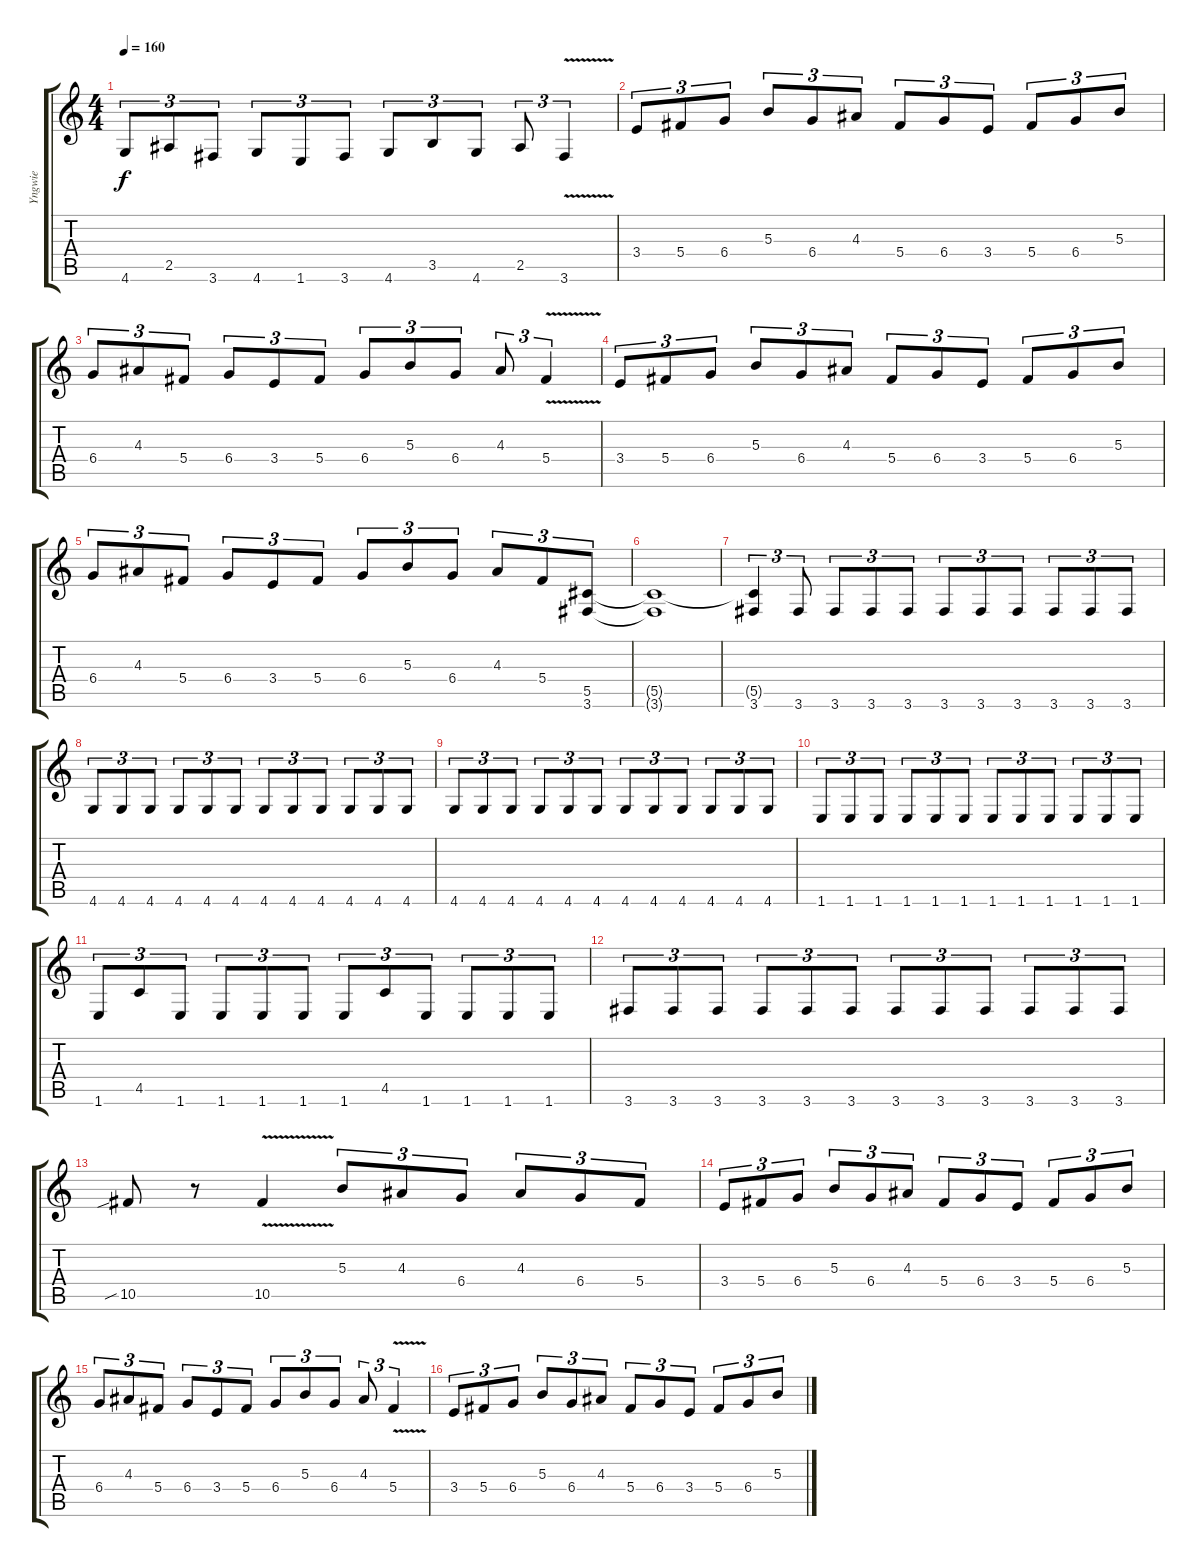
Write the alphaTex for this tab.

\track ("Yngwie" "Yngwie") {instrument overdrivenguitar}
\staff {score tabs}
\tuning (Eb4 Bb3 Gb3 Db3 Ab2 Eb2) {hide}
\ts (4 4)
\tempo 160
\clef g2
\ks c
4.6.8{tu (3 2) dy f} 2.5.8{tu (3 2)} 3.6.8{tu (3 2)} 4.6.8{tu (3 2)} 1.6.8{tu (3 2)} 3.6.8{tu (3 2)} 4.6.8{tu (3 2)} 3.5.8{tu (3 2)} 4.6.8{tu (3 2)} 2.5.8{tu (3 2)} 3.6{v}.4{tu (3 2)} |
3.4.8{tu (3 2)} 5.4.8{tu (3 2)} 6.4.8{tu (3 2)} 5.3.8{tu (3 2)} 6.4.8{tu (3 2)} 4.3.8{tu (3 2)} 5.4.8{tu (3 2)} 6.4.8{tu (3 2)} 3.4.8{tu (3 2)} 5.4.8{tu (3 2)} 6.4.8{tu (3 2)} 5.3.8{tu (3 2)} |
6.4.8{tu (3 2)} 4.3.8{tu (3 2)} 5.4.8{tu (3 2)} 6.4.8{tu (3 2)} 3.4.8{tu (3 2)} 5.4.8{tu (3 2)} 6.4.8{tu (3 2)} 5.3.8{tu (3 2)} 6.4.8{tu (3 2)} 4.3.8{tu (3 2)} 5.4{v}.4{tu (3 2)} |
3.4.8{tu (3 2)} 5.4.8{tu (3 2)} 6.4.8{tu (3 2)} 5.3.8{tu (3 2)} 6.4.8{tu (3 2)} 4.3.8{tu (3 2)} 5.4.8{tu (3 2)} 6.4.8{tu (3 2)} 3.4.8{tu (3 2)} 5.4.8{tu (3 2)} 6.4.8{tu (3 2)} 5.3.8{tu (3 2)} |
6.4.8{tu (3 2)} 4.3.8{tu (3 2)} 5.4.8{tu (3 2)} 6.4.8{tu (3 2)} 3.4.8{tu (3 2)} 5.4.8{tu (3 2)} 6.4.8{tu (3 2)} 5.3.8{tu (3 2)} 6.4.8{tu (3 2)} 4.3.8{tu (3 2)} 5.4.8{tu (3 2)} (5.5 3.6).8{tu (3 2)} |
\section ("" "")
(5.5{t} 3.6{t}).1 |
(5.5{t} 3.6).4{tu (3 2)} 3.6.8{tu (3 2)} 3.6.8{tu (3 2)} 3.6.8{tu (3 2)} 3.6.8{tu (3 2)} 3.6.8{tu (3 2)} 3.6.8{tu (3 2)} 3.6.8{tu (3 2)} 3.6.8{tu (3 2)} 3.6.8{tu (3 2)} 3.6.8{tu (3 2)} |
4.6.8{tu (3 2)} 4.6.8{tu (3 2)} 4.6.8{tu (3 2)} 4.6.8{tu (3 2)} 4.6.8{tu (3 2)} 4.6.8{tu (3 2)} 4.6.8{tu (3 2)} 4.6.8{tu (3 2)} 4.6.8{tu (3 2)} 4.6.8{tu (3 2)} 4.6.8{tu (3 2)} 4.6.8{tu (3 2)} |
4.6.8{tu (3 2)} 4.6.8{tu (3 2)} 4.6.8{tu (3 2)} 4.6.8{tu (3 2)} 4.6.8{tu (3 2)} 4.6.8{tu (3 2)} 4.6.8{tu (3 2)} 4.6.8{tu (3 2)} 4.6.8{tu (3 2)} 4.6.8{tu (3 2)} 4.6.8{tu (3 2)} 4.6.8{tu (3 2)} |
1.6.8{tu (3 2)} 1.6.8{tu (3 2)} 1.6.8{tu (3 2)} 1.6.8{tu (3 2)} 1.6.8{tu (3 2)} 1.6.8{tu (3 2)} 1.6.8{tu (3 2)} 1.6.8{tu (3 2)} 1.6.8{tu (3 2)} 1.6.8{tu (3 2)} 1.6.8{tu (3 2)} 1.6.8{tu (3 2)} |
1.6.8{tu (3 2)} 4.5.8{tu (3 2)} 1.6.8{tu (3 2)} 1.6.8{tu (3 2)} 1.6.8{tu (3 2)} 1.6.8{tu (3 2)} 1.6.8{tu (3 2)} 4.5.8{tu (3 2)} 1.6.8{tu (3 2)} 1.6.8{tu (3 2)} 1.6.8{tu (3 2)} 1.6.8{tu (3 2)} |
3.6.8{tu (3 2)} 3.6.8{tu (3 2)} 3.6.8{tu (3 2)} 3.6.8{tu (3 2)} 3.6.8{tu (3 2)} 3.6.8{tu (3 2)} 3.6.8{tu (3 2)} 3.6.8{tu (3 2)} 3.6.8{tu (3 2)} 3.6.8{tu (3 2)} 3.6.8{tu (3 2)} 3.6.8{tu (3 2)} |
10.5{sib}.8 r.8 10.5{v}.4 5.3.8{tu (3 2)} 4.3.8{tu (3 2)} 6.4.8{tu (3 2)} 4.3.8{tu (3 2)} 6.4.8{tu (3 2)} 5.4.8{tu (3 2)} |
\section ("" "")
3.4.8{tu (3 2)} 5.4.8{tu (3 2)} 6.4.8{tu (3 2)} 5.3.8{tu (3 2)} 6.4.8{tu (3 2)} 4.3.8{tu (3 2)} 5.4.8{tu (3 2)} 6.4.8{tu (3 2)} 3.4.8{tu (3 2)} 5.4.8{tu (3 2)} 6.4.8{tu (3 2)} 5.3.8{tu (3 2)} |
6.4.8{tu (3 2)} 4.3.8{tu (3 2)} 5.4.8{tu (3 2)} 6.4.8{tu (3 2)} 3.4.8{tu (3 2)} 5.4.8{tu (3 2)} 6.4.8{tu (3 2)} 5.3.8{tu (3 2)} 6.4.8{tu (3 2)} 4.3.8{tu (3 2)} 5.4{v}.4{tu (3 2)} |
3.4.8{tu (3 2)} 5.4.8{tu (3 2)} 6.4.8{tu (3 2)} 5.3.8{tu (3 2)} 6.4.8{tu (3 2)} 4.3.8{tu (3 2)} 5.4.8{tu (3 2)} 6.4.8{tu (3 2)} 3.4.8{tu (3 2)} 5.4.8{tu (3 2)} 6.4.8{tu (3 2)} 5.3.8{tu (3 2)}
